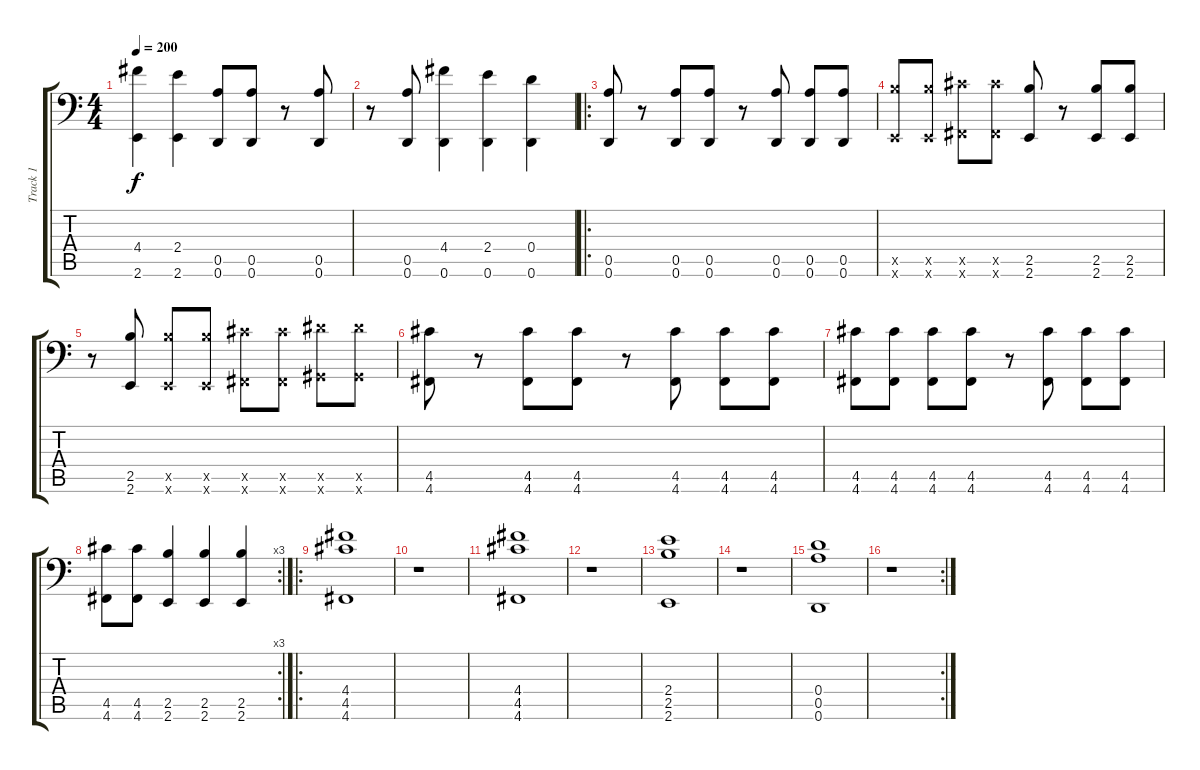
\track ("Track 1" "Track 1") {instrument acousticguitarsteel}
\staff {score tabs}
\tuning (E4 B3 G3 D3 A2 D1) {hide}
\ts (4 4)
\tempo 200
\clef f4
\ks c
(4.4 2.6).4{dy f} (2.4 2.6).4 (0.5 0.6).8 (0.5 0.6).8 r.8 (0.5 0.6).8 |
r.8 (0.5 0.6).8 (4.4 0.6).4 (2.4 0.6).4 (0.4 0.6).4 |
\ro
(0.5 0.6).8 r.8 (0.5 0.6).8 (0.5 0.6).8 r.8 (0.5 0.6).8 (0.5 0.6).8 (0.5 0.6).8 |
(2.5{x} 2.6{x}).8 (2.5{x} 2.6{x}).8 (4.5{x} 4.6{x}).8 (4.5{x} 4.6{x}).8 (2.5 2.6).8 r.8 (2.5 2.6).8 (2.5 2.6).8 |
r.8 (2.5 2.6).8 (2.5{x} 2.6{x}).8 (2.5{x} 2.6{x}).8 (4.5{x} 4.6{x}).8 (4.5{x} 4.6{x}).8 (6.5{x} 6.6{x}).8 (6.5{x} 6.6{x}).8 |
(4.5 4.6).8 r.8 (4.5 4.6).8 (4.5 4.6).8 r.8 (4.5 4.6).8 (4.5 4.6).8 (4.5 4.6).8 |
(4.5 4.6).8 (4.5 4.6).8 (4.5 4.6).8 (4.5 4.6).8 r.8 (4.5 4.6).8 (4.5 4.6).8 (4.5 4.6).8 |
\rc 3
(4.5 4.6).8 (4.5 4.6).8 (2.5 2.6).4 (2.5 2.6).4 (2.5 2.6).4 |
\ro
(4.4 4.5 4.6).1 |
r.1 |
(4.4 4.5 4.6).1 |
r.1 |
(2.4 2.5 2.6).1 |
r.1 |
(0.4 0.5 0.6).1 |
\rc 2
r.1
